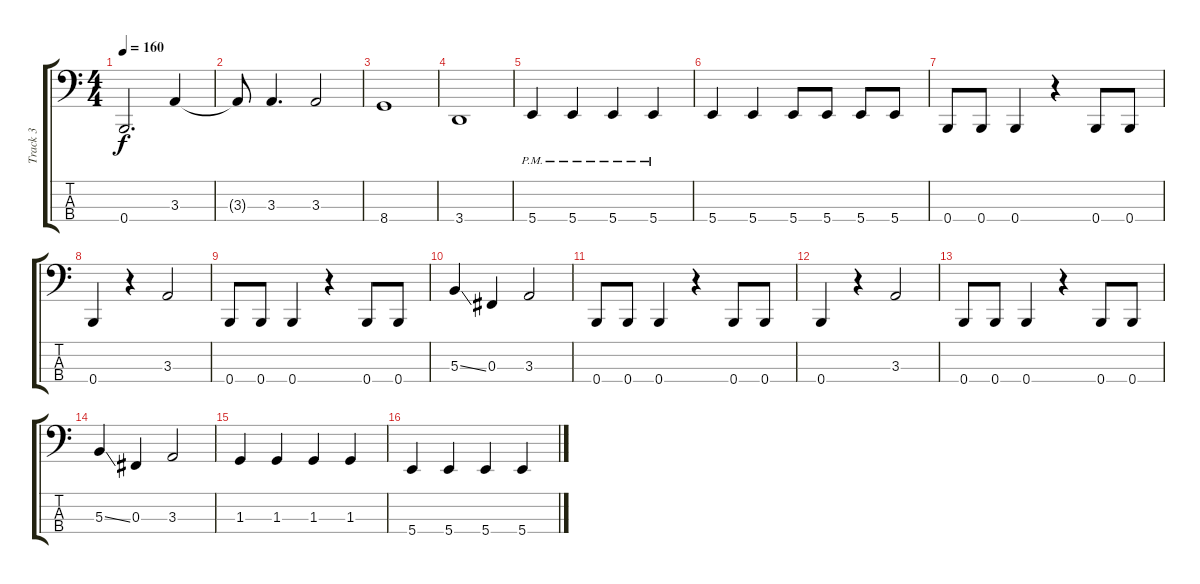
\track ("Track 3" "Track 3") {instrument electricbassfinger}
\staff {score tabs}
\tuning (E2 B1 Gb1 B0) {hide}
\ts (4 4)
\tempo 160
\clef f4
\ks c
0.4.2{d dy f} 3.3.4 |
3.3{t}.8 3.3.4{d} 3.3.2 |
8.4.1 |
3.4.1 |
5.4{pm}.4 5.4{pm}.4 5.4{pm}.4 5.4{pm}.4 |
5.4.4 5.4.4 5.4.8 5.4.8 5.4.8 5.4.8 |
0.4.8 0.4.8 0.4.4 r.4 0.4.8 0.4.8 |
0.4.4 r.4 3.3.2 |
0.4.8 0.4.8 0.4.4 r.4 0.4.8 0.4.8 |
5.3{ss}.4 0.3.4 3.3.2 |
0.4.8 0.4.8 0.4.4 r.4 0.4.8 0.4.8 |
0.4.4 r.4 3.3.2 |
0.4.8 0.4.8 0.4.4 r.4 0.4.8 0.4.8 |
5.3{ss}.4 0.3.4 3.3.2 |
1.3.4 1.3.4 1.3.4 1.3.4 |
5.4.4 5.4.4 5.4.4 5.4.4
